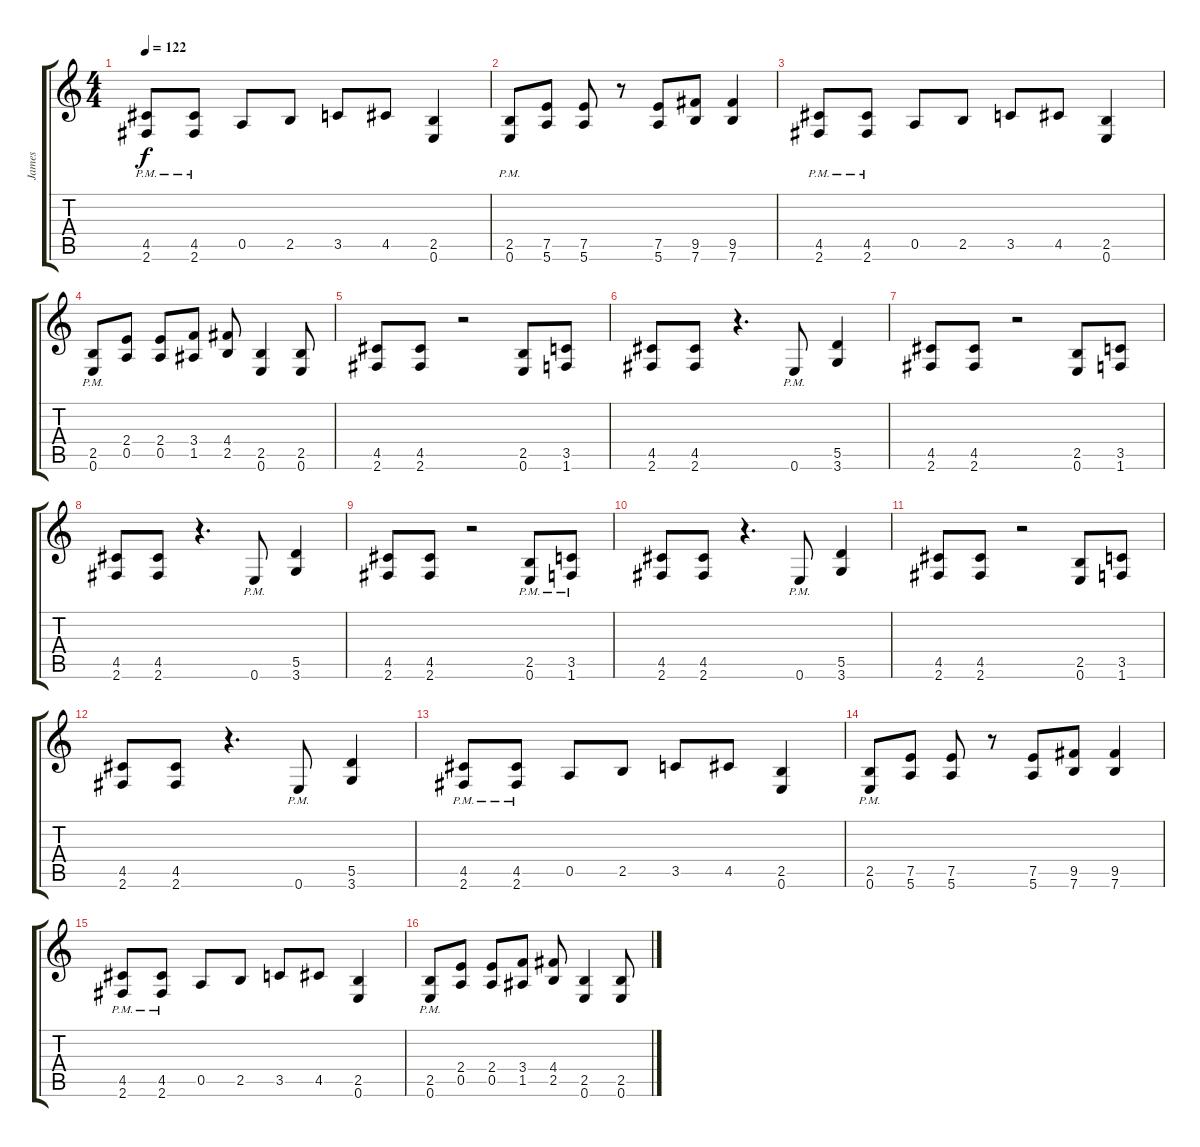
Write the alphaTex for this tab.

\track ("James" "James") {instrument distortionguitar}
\staff {score tabs}
\tuning (E4 B3 G3 D3 A2 E2) {hide}
\ts (4 4)
\tempo 122
\clef g2
\ks c
(4.5{pm} 2.6{pm}).8{dy f} (4.5{pm} 2.6{pm}).8 0.5.8 2.5.8 3.5.8 4.5.8 (2.5 0.6).4 |
(2.5{pm} 0.6{pm}).8 (7.5 5.6).8 (7.5 5.6).8 r.8 (7.5 5.6).8 (9.5 7.6).8 (9.5 7.6).4 |
(4.5{pm} 2.6{pm}).8 (4.5{pm} 2.6{pm}).8 0.5.8 2.5.8 3.5.8 4.5.8 (2.5 0.6).4 |
(2.5{pm} 0.6{pm}).8 (2.4 0.5).8 (2.4 0.5).8 (3.4 1.5).8 (4.4 2.5).8 (2.5 0.6).4 (2.5 0.6).8 |
(4.5 2.6).8 (4.5 2.6).8 r.2 (2.5 0.6).8 (3.5 1.6).8 |
(4.5 2.6).8 (4.5 2.6).8 r.4{d} 0.6{pm}.8 (5.5 3.6).4 |
(4.5 2.6).8 (4.5 2.6).8 r.2 (2.5 0.6).8 (3.5 1.6).8 |
(4.5 2.6).8 (4.5 2.6).8 r.4{d} 0.6{pm}.8 (5.5 3.6).4 |
(4.5 2.6).8 (4.5 2.6).8 r.2 (2.5{pm} 0.6{pm}).8 (3.5{pm} 1.6{pm}).8 |
(4.5 2.6).8 (4.5 2.6).8 r.4{d} 0.6{pm}.8 (5.5 3.6).4 |
(4.5 2.6).8 (4.5 2.6).8 r.2 (2.5 0.6).8 (3.5 1.6).8 |
(4.5 2.6).8 (4.5 2.6).8 r.4{d} 0.6{pm}.8 (5.5 3.6).4 |
(4.5{pm} 2.6{pm}).8 (4.5{pm} 2.6{pm}).8 0.5.8 2.5.8 3.5.8 4.5.8 (2.5 0.6).4 |
(2.5{pm} 0.6{pm}).8 (7.5 5.6).8 (7.5 5.6).8 r.8 (7.5 5.6).8 (9.5 7.6).8 (9.5 7.6).4 |
(4.5{pm} 2.6{pm}).8 (4.5{pm} 2.6{pm}).8 0.5.8 2.5.8 3.5.8 4.5.8 (2.5 0.6).4 |
(2.5{pm} 0.6{pm}).8 (2.4 0.5).8 (2.4 0.5).8 (3.4 1.5).8 (4.4 2.5).8 (2.5 0.6).4 (2.5 0.6).8
